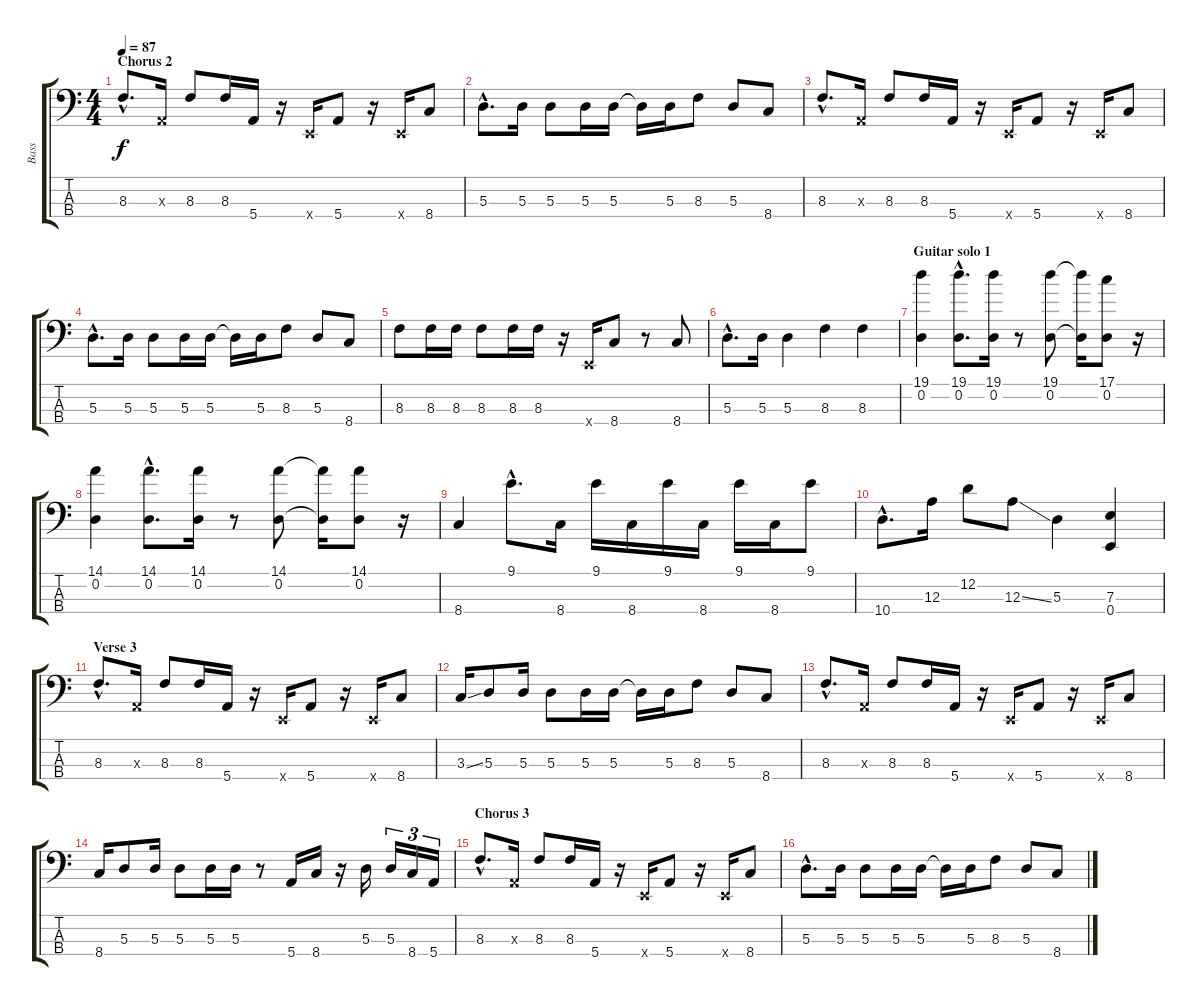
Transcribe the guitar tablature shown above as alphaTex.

\track ("Bass" "Bass") {instrument electricbassfinger}
\staff {score tabs}
\tuning (G2 D2 A1 E1) {hide}
\ts (4 4)
\section ("" "Chorus 2")
\tempo 87
\clef f4
\ks c
8.3{hac}.8{d dy f} 0.3{x}.16 8.3.8 8.3.16 5.4.16 r.16 0.4{x}.16 5.4.8 r.16 0.4{x}.16 8.4.8 |
5.3{hac}.8{d} 5.3.16 5.3.8 5.3.16 5.3.16 5.3{t}.16 5.3.16 8.3.8 5.3.8 8.4.8 |
8.3{hac}.8{d} 0.3{x}.16 8.3.8 8.3.16 5.4.16 r.16 0.4{x}.16 5.4.8 r.16 0.4{x}.16 8.4.8 |
5.3{hac}.8{d} 5.3.16 5.3.8 5.3.16 5.3.16 5.3{t}.16 5.3.16 8.3.8 5.3.8 8.4.8 |
8.3.8 8.3.16 8.3.16 8.3.8 8.3.16 8.3.16 r.16 0.4{x}.16 8.4.8 r.8 8.4.8 |
5.3{hac}.8{d} 5.3.16 5.3.4 8.3.4 8.3.4 |
\section ("" "Guitar solo 1")
(19.1 0.2).4 (19.1{hac} 0.2{hac}).8{d} (19.1 0.2).16 r.8 (19.1 0.2).8 (19.1{t} 0.2{t}).16 (17.1 0.2).8 r.16 |
(14.1 0.2).4 (14.1{hac} 0.2{hac}).8{d} (14.1 0.2).16 r.8 (14.1 0.2).8 (14.1{t} 0.2{t}).16 (14.1 0.2).8 r.16 |
8.4.4 9.1{hac}.8{d} 8.4.16 9.1.16 8.4.16 9.1.16 8.4.16 9.1.16 8.4.16 9.1.8 |
10.4{hac}.8{d} 12.3.16 12.2.8 12.3{ss}.8 5.3.4 (7.3 0.4).4 |
\section ("" "Verse 3")
8.3{hac}.8{d} 0.3{x}.16 8.3.8 8.3.16 5.4.16 r.16 0.4{x}.16 5.4.8 r.16 0.4{x}.16 8.4.8 |
3.3{ss}.16 5.3.8 5.3.16 5.3.8 5.3.16 5.3.16 5.3{t}.16 5.3.16 8.3.8 5.3.8 8.4.8 |
8.3{hac}.8{d} 0.3{x}.16 8.3.8 8.3.16 5.4.16 r.16 0.4{x}.16 5.4.8 r.16 0.4{x}.16 8.4.8 |
8.4.16 5.3.8 5.3.16 5.3.8 5.3.16 5.3.16 r.8 5.4.16 8.4.16 r.16 5.3.16 5.3.16{tu (3 2)} 8.4.16{tu (3 2)} 5.4.16{tu (3 2)} |
\section ("" "Chorus 3")
8.3{hac}.8{d} 0.3{x}.16 8.3.8 8.3.16 5.4.16 r.16 0.4{x}.16 5.4.8 r.16 0.4{x}.16 8.4.8 |
5.3{hac}.8{d} 5.3.16 5.3.8 5.3.16 5.3.16 5.3{t}.16 5.3.16 8.3.8 5.3.8 8.4.8
